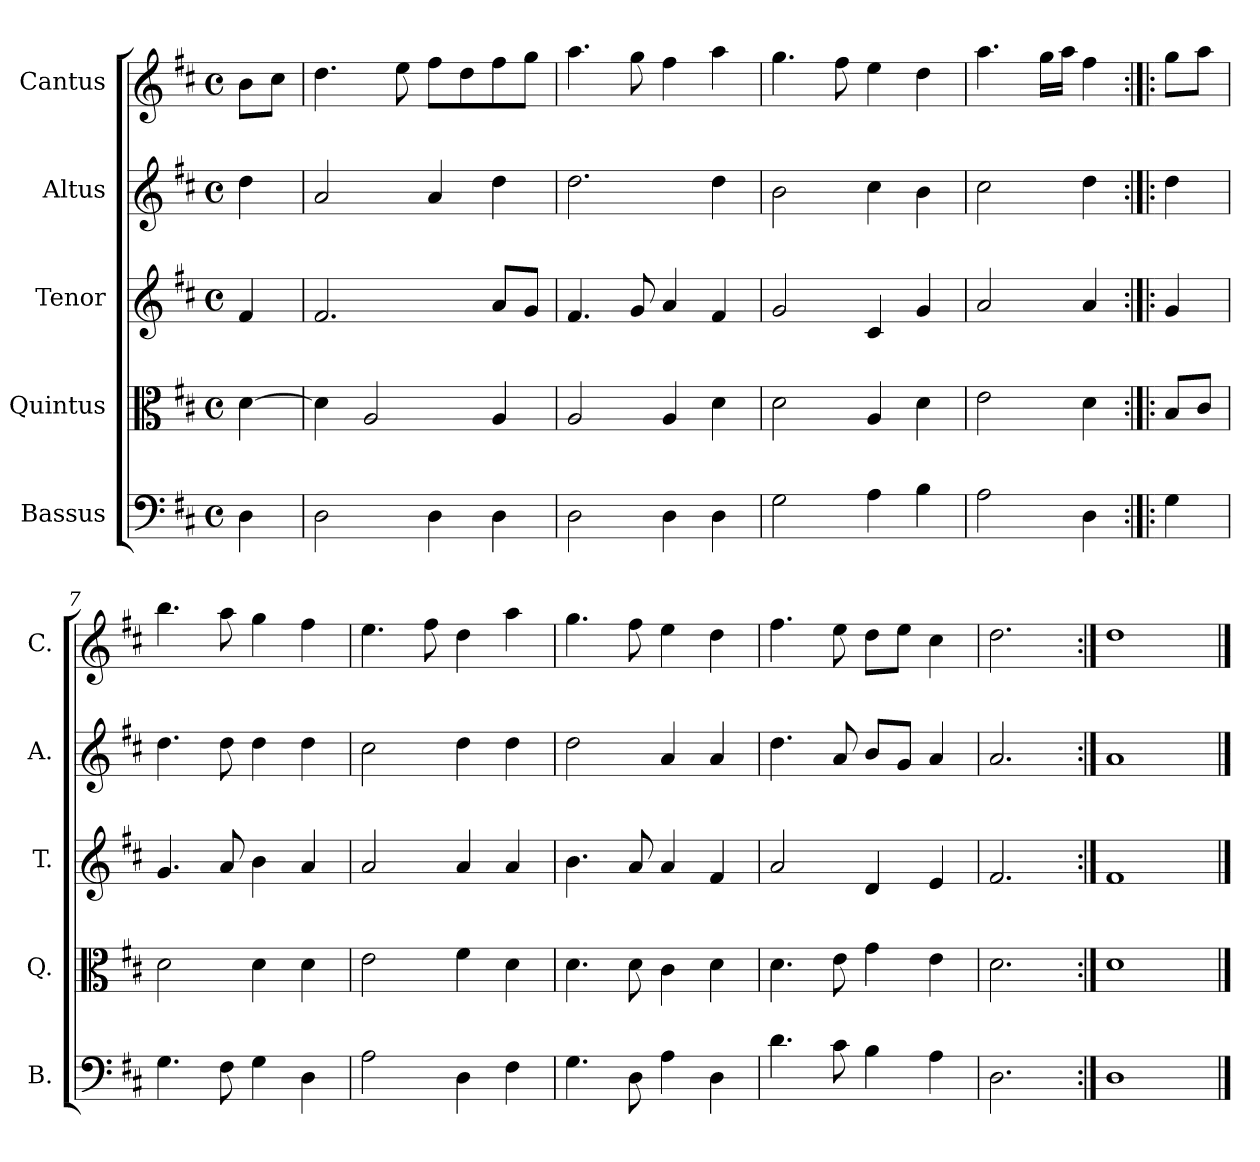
**kern	**kern	**kern	**kern	**kern
*part5	*part4	*part3	*part2	*part1
*staff5	*staff4	*staff3	*staff2	*staff1
*I"Bassus	*I"Quintus	*I"Tenor	*I"Altus	*I"Cantus
*I'B.	*I'Q.	*I'T.	*I'A.	*I'C.
*clefF4	*clefC3	*clefG2	*clefG2	*clefG2
*k[f#c#]	*k[f#c#]	*k[f#c#]	*k[f#c#]	*k[f#c#]
*D:	*D:	*D:	*D:	*D:
*M4/4	*M4/4	*M4/4	*M4/4	*M4/4
*met(c)	*met(c)	*met(c)	*met(c)	*met(c)
=1	=1	=1	=1	=1
4D\	[4d\	4f#/	4dd\	8b\L
.	.	.	.	8cc#\J
=2	=2	=2	=2	=2
2D\	4d\]	2.f#/	2a/	4.dd\
.	2A/	.	.	.
.	.	.	.	8ee\
4D\	.	.	4a/	8ff#\L
.	.	.	.	8dd\
4D\	4A/	8a/L	4dd\	8ff#\
.	.	8g/J	.	8gg\J
=3	=3	=3	=3	=3
2D\	2A/	4.f#/	2.dd\	4.aa\
.	.	8g/	.	8gg\
4D\	4A/	4a/	.	4ff#\
4D\	4d\	4f#/	4dd\	4aa\
=4	=4	=4	=4	=4
2G\	2d\	2g/	2b\	4.gg\
.	.	.	.	8ff#\
4A\	4A/	4c#/	4cc#\	4ee\
4B\	4d\	4g/	4b\	4dd\
=5	=5	=5	=5	=5
2A\	2e\	2a/	2cc#\	4.aa\
.	.	.	.	16gg\LL
.	.	.	.	16aa\JJ
4D\	4d\	4a/	4dd\	4ff#\
=6:|!|:	=6:|!|:	=6:|!|:	=6:|!|:	=6:|!|:
4G\	8B/L	4g/	4dd\	8gg\L
.	8c#/J	.	.	8aa\J
=7	=7	=7	=7	=7
4.G\	2d\	4.g/	4.dd\	4.bb\
8F#\	.	8a/	8dd\	8aa\
4G\	4d\	4b\	4dd\	4gg\
4D\	4d\	4a/	4dd\	4ff#\
=8	=8	=8	=8	=8
2A\	2e\	2a/	2cc#\	4.ee\
.	.	.	.	8ff#\
4D\	4f#\	4a/	4dd\	4dd\
4F#\	4d\	4a/	4dd\	4aa\
!!LO:LB:g=z
=9	=9	=9	=9	=9
4.G\	4.d\	4.b\	2dd\	4.gg\
8D\	8d\	8a/	.	8ff#\
4A\	4c#\	4a/	4a/	4ee\
4D\	4d\	4f#/	4a/	4dd\
=10	=10	=10	=10	=10
4.d\	4.d\	2a/	4.dd\	4.ff#\
8c#\	8e\	.	8a/	8ee\
4B\	4g\	4d/	8b/L	8dd\L
.	.	.	8g/J	8ee\J
4A\	4e\	4e/	4a/	4cc#\
=11	=11	=11	=11	=11
2.D\	2.d\	2.f#/	2.a/	2.dd\
=12:|!	=12:|!	=12:|!	=12:|!	=12:|!
1D\	1d\	1f#/	1a/	1dd\
==	==	==	==	==
*-	*-	*-	*-	*-
